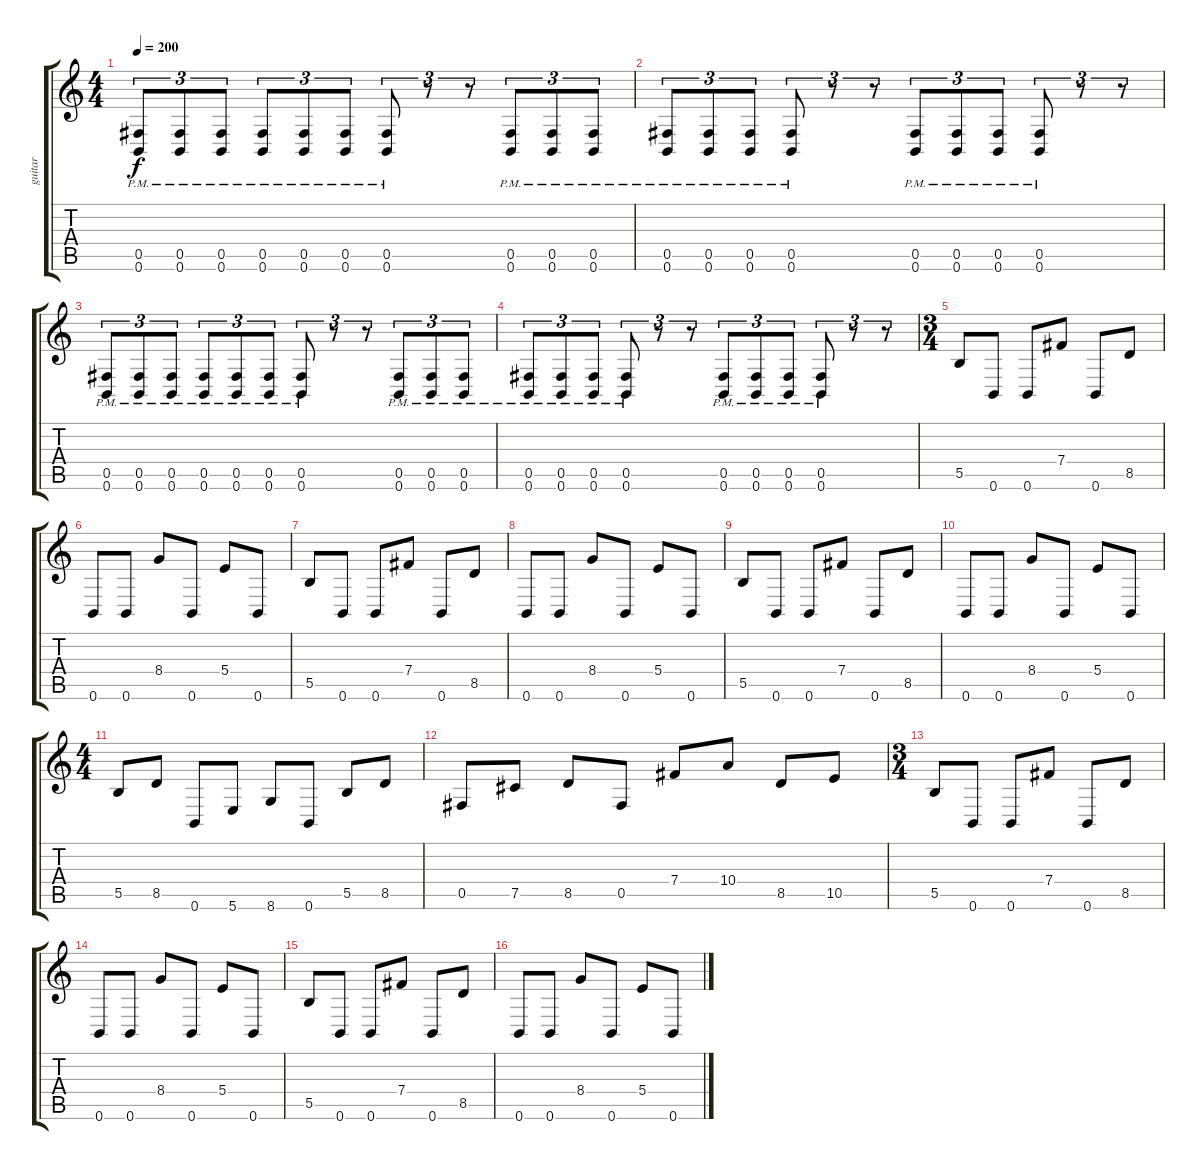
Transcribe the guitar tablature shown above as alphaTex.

\track ("guitar" "guitar") {instrument distortionguitar}
\staff {score tabs}
\tuning (Db4 Ab3 E3 B2 Gb2 B1) {hide}
\ts (4 4)
\tempo 200
\clef g2
\ks c
(0.5{pm} 0.6{pm}).8{tu (3 2) dy f} (0.5{pm} 0.6{pm}).8{tu (3 2)} (0.5{pm} 0.6{pm}).8{tu (3 2)} (0.5{pm} 0.6{pm}).8{tu (3 2)} (0.5{pm} 0.6{pm}).8{tu (3 2)} (0.5{pm} 0.6{pm}).8{tu (3 2)} (0.5{pm} 0.6{pm}).8{tu (3 2)} r.8{tu (3 2)} r.8{tu (3 2)} (0.5{pm} 0.6{pm}).8{tu (3 2)} (0.5{pm} 0.6{pm}).8{tu (3 2)} (0.5{pm} 0.6{pm}).8{tu (3 2)} |
(0.5{pm} 0.6{pm}).8{tu (3 2)} (0.5{pm} 0.6{pm}).8{tu (3 2)} (0.5{pm} 0.6{pm}).8{tu (3 2)} (0.5{pm} 0.6{pm}).8{tu (3 2)} r.8{tu (3 2)} r.8{tu (3 2)} (0.5{pm} 0.6{pm}).8{tu (3 2)} (0.5{pm} 0.6{pm}).8{tu (3 2)} (0.5{pm} 0.6{pm}).8{tu (3 2)} (0.5{pm} 0.6{pm}).8{tu (3 2)} r.8{tu (3 2)} r.8{tu (3 2)} |
(0.5{pm} 0.6{pm}).8{tu (3 2)} (0.5{pm} 0.6{pm}).8{tu (3 2)} (0.5{pm} 0.6{pm}).8{tu (3 2)} (0.5{pm} 0.6{pm}).8{tu (3 2)} (0.5{pm} 0.6{pm}).8{tu (3 2)} (0.5{pm} 0.6{pm}).8{tu (3 2)} (0.5{pm} 0.6{pm}).8{tu (3 2)} r.8{tu (3 2)} r.8{tu (3 2)} (0.5{pm} 0.6{pm}).8{tu (3 2)} (0.5{pm} 0.6{pm}).8{tu (3 2)} (0.5{pm} 0.6{pm}).8{tu (3 2)} |
(0.5{pm} 0.6{pm}).8{tu (3 2)} (0.5{pm} 0.6{pm}).8{tu (3 2)} (0.5{pm} 0.6{pm}).8{tu (3 2)} (0.5{pm} 0.6{pm}).8{tu (3 2)} r.8{tu (3 2)} r.8{tu (3 2)} (0.5{pm} 0.6{pm}).8{tu (3 2)} (0.5{pm} 0.6{pm}).8{tu (3 2)} (0.5{pm} 0.6{pm}).8{tu (3 2)} (0.5{pm} 0.6{pm}).8{tu (3 2)} r.8{tu (3 2)} r.8{tu (3 2)} |
\ts (3 4)
5.5.8 0.6.8 0.6.8 7.4.8 0.6.8 8.5.8 |
0.6.8 0.6.8 8.4.8 0.6.8 5.4.8 0.6.8 |
5.5.8 0.6.8 0.6.8 7.4.8 0.6.8 8.5.8 |
0.6.8 0.6.8 8.4.8 0.6.8 5.4.8 0.6.8 |
5.5.8 0.6.8 0.6.8 7.4.8 0.6.8 8.5.8 |
0.6.8 0.6.8 8.4.8 0.6.8 5.4.8 0.6.8 |
\ts (4 4)
5.5.8 8.5.8 0.6.8 5.6.8 8.6.8 0.6.8 5.5.8 8.5.8 |
0.5.8 7.5.8 8.5.8 0.5.8 7.4.8 10.4.8 8.5.8 10.5.8 |
\ts (3 4)
5.5.8 0.6.8 0.6.8 7.4.8 0.6.8 8.5.8 |
0.6.8 0.6.8 8.4.8 0.6.8 5.4.8 0.6.8 |
5.5.8 0.6.8 0.6.8 7.4.8 0.6.8 8.5.8 |
0.6.8 0.6.8 8.4.8 0.6.8 5.4.8 0.6.8
